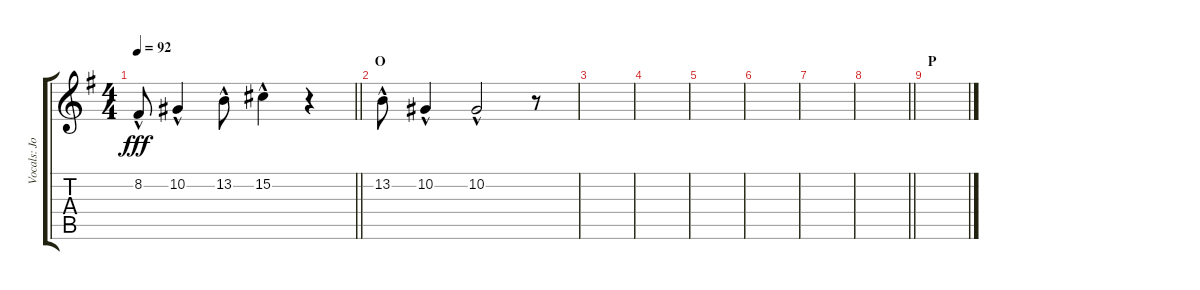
\track ("Vocals: Johnny" "Vocals: Jo") {instrument lead2sawtooth}
\staff {score tabs}
\tuning (Eb4 Bb3 Gb3 Db3 Ab2 Eb2) {hide}
\ts (4 4)
\tempo 92
\clef g2
\barLineRight lightlight
\ks g
8.2{hac}.8{dy fff} 10.2{hac}.4 13.2{hac}.8 15.2{hac}.4 r.4 |
\section ("" "O")
13.2{hac}.8 10.2{hac}.4 10.2{hac}.2 r.8 |
|
|
|
|
|
\barLineRight lightlight
|
\section ("" "P")
